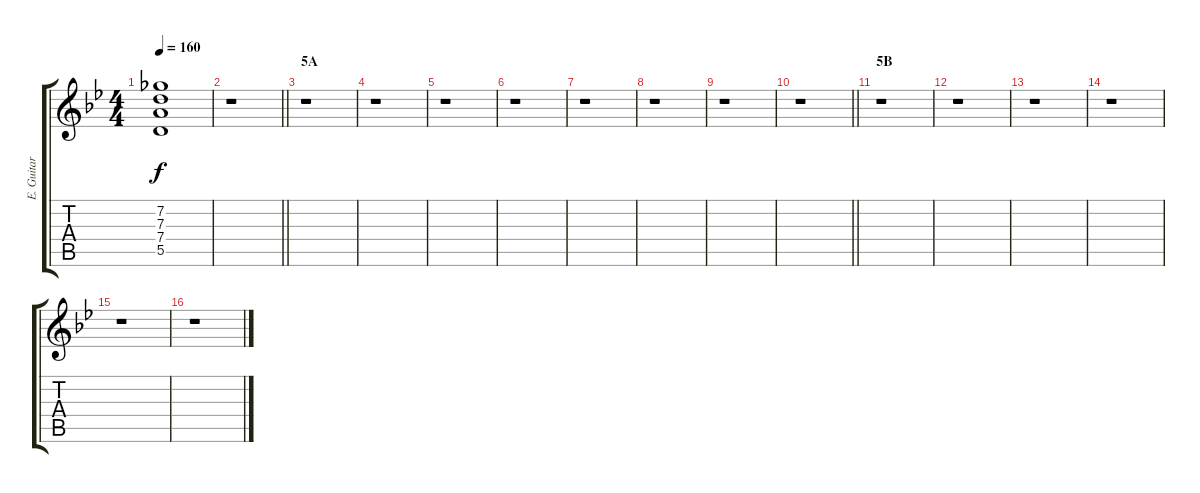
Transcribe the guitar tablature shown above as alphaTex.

\track ("E. Guitar IV" "E. Guitar ") {instrument overdrivenguitar}
\staff {score tabs}
\tuning (E4 B3 G3 D3 A2 E2) {hide}
\ts (4 4)
\tempo 160
\clef g2
\ks bb
(7.2 7.3 7.4 5.5).1{dy f} |
\barLineRight lightlight
r.1 |
\section ("" "5A")
r.1 |
r.1 |
r.1 |
r.1 |
r.1 |
r.1 |
r.1 |
\barLineRight lightlight
r.1 |
\section ("" "5B")
r.1 |
r.1 |
r.1 |
r.1 |
r.1 |
r.1
